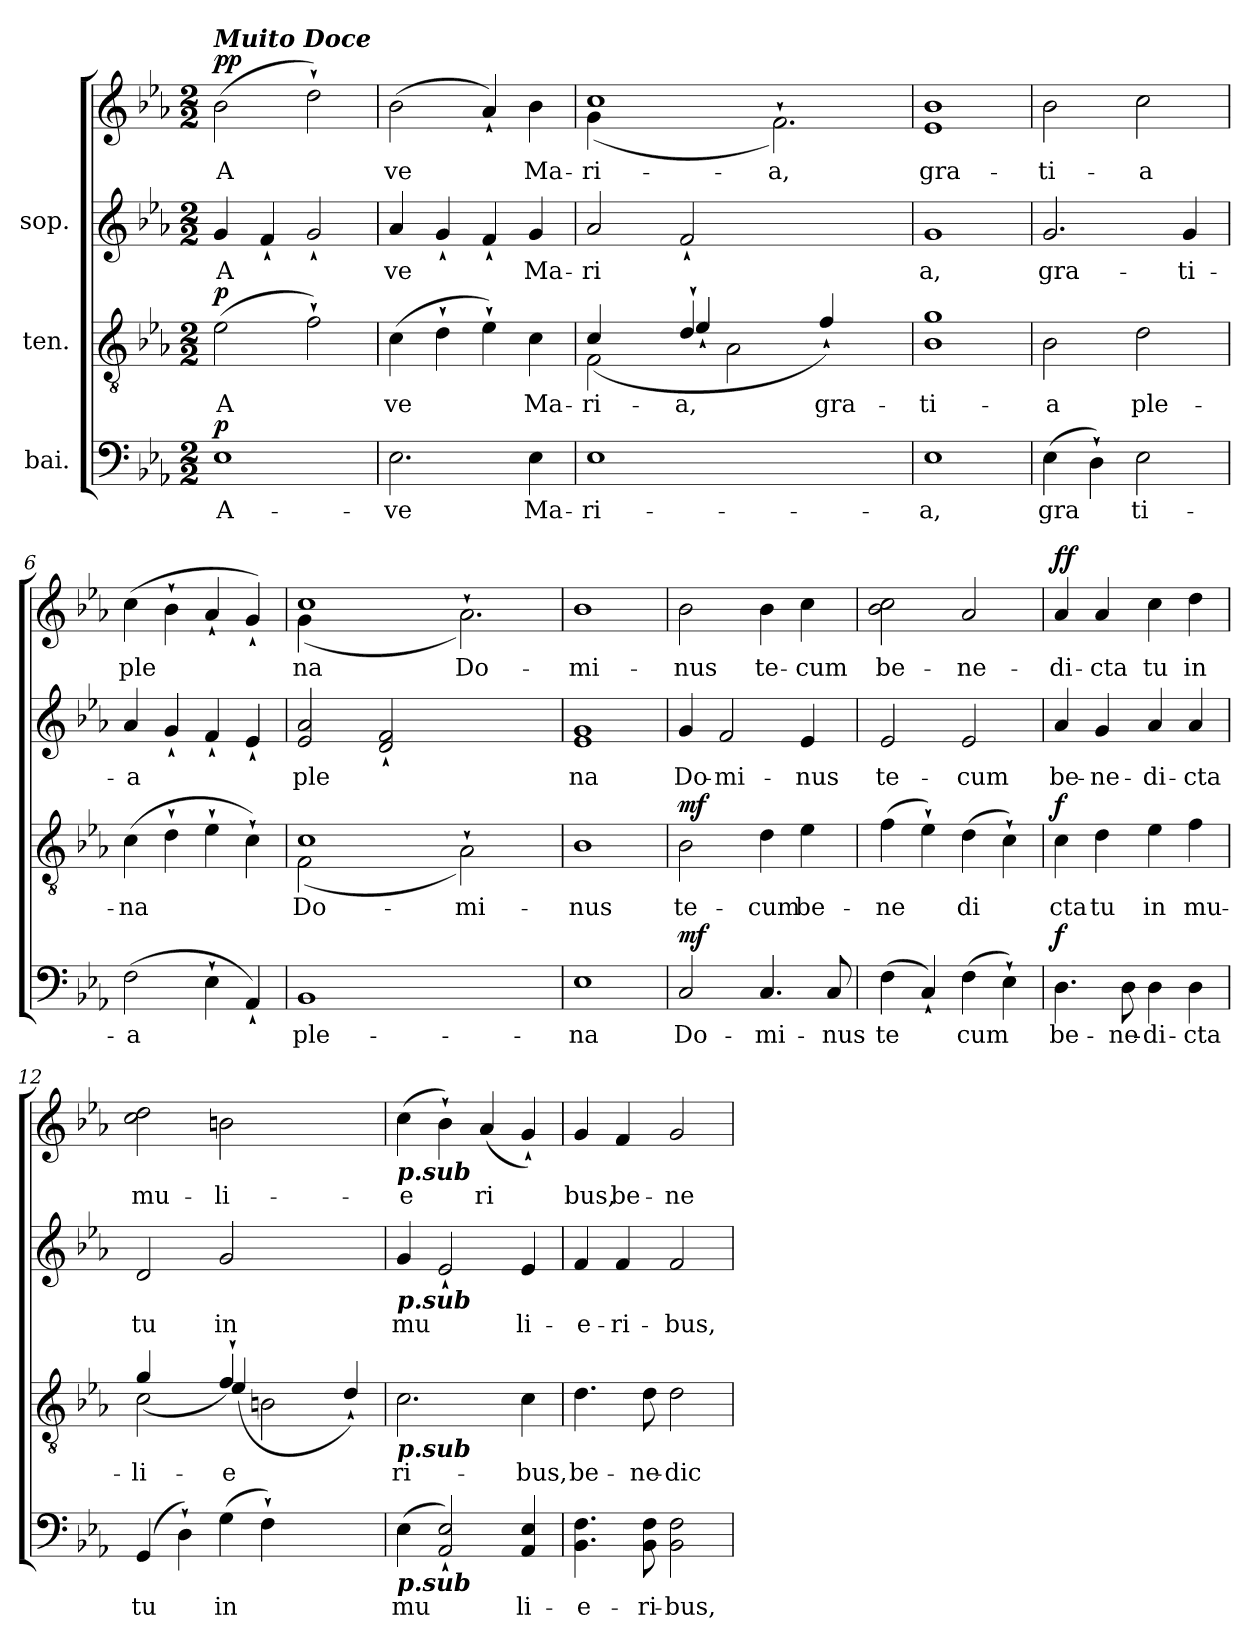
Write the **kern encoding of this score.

**kern	**text	**dynam	**kern	**text	**dynam	**kern	**text	**kern	**text	**dynam
*part3	*part3	*part3	*part2	*part2	*part2	*part1	*part1	*part1	*part1	*part1
*staff4	*staff4	*staff4	*staff3	*staff3	*staff3	*staff2	*staff2	*staff1	*staff1	*staff1/2
*I"bai.	*	*	*I"ten.	*	*	*I"sop.	*	*	*	*
!!LO:PB:g=z
*stria5	*	*	*stria5	*	*	*stria5	*	*stria5	*	*
*clefF4	*	*	*clefGv2	*	*	*clefG2	*	*clefG2	*	*
*k[b-e-a-]	*	*	*k[b-e-a-]	*	*	*k[b-e-a-]	*	*k[b-e-a-]	*	*
*E-:	*	*	*E-:	*	*	*E-:	*	*E-:	*	*
*M2/2	*	*	*M2/2	*	*	*M2/2	*	*M2/2	*	*
*MM140	*	*	*MM140	*	*	*MM140	*	*MM140	*	*
=1	=1	=1	=1	=1	=1	=1	=1	=1	=1	=1
!	!	!	!	!	!	!	!	!LO:TX:a:Bi:t=Muito Doce	!	!
!	!LO:LY:b	!LO:DY:b	!	!LO:LY:b	!LO:DY:b	!	!LO:LY:b	!	!LO:LY:b	!LO:DY:b=2
!	!	!	!	!	!	!	!	!	!	!LO:DY:n=1:b
1E-	A-	p	(>2e-\	A-	p	4g/	-A-	(>2b-\	A-	p p
!	!	!	!	!	!	!	!LO:LY:b	!	!	!
.	.	.	.	.	.	4f`</	--	.	.	.
!	!	!	!	!LO:LY:b	!	!	!LO:LY:b	!	!LO:LY:b	!
.	.	.	2f`>\)	--	.	2g`</	--	2dd`>\)	--	.
=2	=2	=2	=2	=2	=2	=2	=2	=2	=2	=2
!	!LO:LY:b	!	!	!LO:LY:b	!	!	!LO:LY:b	!	!LO:LY:b	!
2.E-\	-ve	.	(>4c\	-ve	.	4a-/	-ve	(>2b-\	-ve	.
!	!	!	!	!LO:LY:b	!	!	!LO:LY:b	!	!	!
.	.	.	4d`>\	.	.	4g`</	.	.	.	.
!	!	!	!	!LO:LY:b	!	!	!LO:LY:b	!	!LO:LY:b	!
.	.	.	4e-`>\)	.	.	4f`</	.	4a-`</)	.	.
!	!LO:LY:b	!	!	!LO:LY:b	!	!	!LO:LY:b	!	!LO:LY:b	!
4E-\	Ma-	.	4c\	Ma-	.	4g/	Ma-	4b-\	Ma-	.
=3	=3	=3	=3	=3	=3	=3	=3	=3	=3	=3
!	!LO:LY:b	!	!	!LO:LY:b	!	!	!LO:LY:b	!	!LO:LY:b	!
*	*	*	*^	*	*	*	*	*^	*	*
1E-	-ri-	.	2F\	(>4c/	-ri-	.	2a-/	ri-	1cc	(>4g\	-ri-	.
.	.	.	.	4ryy	.	.	.	.	.	1.ryy	.	.
!	!	!	!	!	!LO:LY:b	!	!	!	!	!	!	!
!	!	!	!	!	!LO:LY:b	!	!	!LO:LY:b	!	!	!	!
.	.	.	4d`</	4e-`</	a,	.	2f`</	--	.	.	.	.
.	.	.	2A-\	4ryy	.	.	.	.	.	.	.	.
!	!	!	!	!	!	!	!	!	!	!	!LO:LY:b	!
2.ryy	.	.	.	2.ryy	.	.	2.ryy	.	2.f`>\)	.	-a,	.
!	!	!	!	!	!LO:LY:b	!	!	!	!	!	!	!
.	.	.	4f`</)	.	gra-	.	.	.	.	.	.	.
.	.	.	4ryy	.	.	.	.	.	.	.	.	.
*	*	*	*v	*v	*	*	*	*	*v	*v	*	*
=4	=4	=4	=4	=4	=4	=4	=4	=4	=4	=4
!	!LO:LY:b	!	!	!LO:LY:b	!	!	!LO:LY:b	!	!LO:LY:b	!
1E-	-a,	.	1g 1B-	-ti-	.	1g	-a,	1b- 1e-	-gra-	.
=5	=5	=5	=5	=5	=5	=5	=5	=5	=5	=5
!	!LO:LY:b	!LO:DY:b	!	!LO:LY:b	!	!	!LO:LY:b	!	!LO:LY:b	!
!	!	!LO:DY:n=1:a	!	!	!	!	!	!	!	!LO:DY:b=2
!	!	!	!	!	!	!	!	!	!	!LO:DY:n=1:b
(>4E-\	gra-	mp mp	2B-\	-a	.	2.g/	gra-	2b-\	ti-	mp mp
!	!LO:LY:b	!	!	!	!	!	!	!	!	!
4D`>\)	-	.	.	.	.	.	.	.	.	.
!	!LO:LY:b	!	!	!LO:LY:b	!	!	!	!	!LO:LY:b	!
2E-\	ti-	.	2d\	ple-	.	.	.	2cc\	-a	.
!	!	!	!	!	!	!	!LO:LY:b	!	!	!
.	.	.	.	.	.	4g/	-ti-	.	.	.
=6	=6	=6	=6	=6	=6	=6	=6	=6	=6	=6
!	!LO:LY:b	!	!	!LO:LY:b	!	!	!LO:LY:b	!	!LO:LY:b	!
(>2F\	-a	.	(>4c\	-na	.	4a-/	-a	(>4cc\	-ple-	.
!	!	!	!	!LO:LY:b	!	!	!LO:LY:b	!	!LO:LY:b	!
.	.	.	4d`>\	.	.	4g`</	.	4b-`>\	--	.
!	!LO:LY:b	!	!	!LO:LY:b	!	!	!LO:LY:b	!	!LO:LY:b	!
4E-`>\	.	.	4e-`>\	.	.	4f`</	.	4a-`</	--	.
!	!LO:LY:b	!	!	!LO:LY:b	!	!	!LO:LY:b	!	!LO:LY:b	!
4AA-`</)	.	.	4c`>\)	.	.	4e-`</	.	4g`</)	--	.
!!LO:LB:g=z
=7	=7	=7	=7	=7	=7	=7	=7	=7	=7	=7
!	!LO:LY:b	!	!	!LO:LY:b	!	!	!LO:LY:b	!	!LO:LY:b	!
*	*	*	*^	*	*	*	*	*^	*	*
1BB-	ple-	.	1c	(>2F\	Do-	.	2a-/ 2e-/	-ple-	1cc	(>4g\	na	.
.	.	.	.	.	.	.	.	.	.	1.ryy	.	.
!	!	!	!	!	!	!	!	!LO:LY:b	!	!	!	!
.	.	.	.	4ryy	.	.	2f/`< 2d/`<	--	.	.	.	.
.	.	.	.	1ryy	.	.	.	.	.	.	.	.
!	!	!	!	!	!LO:LY:b	!	!	!	!	!	!LO:LY:b	!
2.ryy	.	.	2A-`>\)	.	-mi-	.	2.ryy	.	2.a-`>\)	.	Do-	.
.	.	.	4ryy	.	.	.	.	.	.	.	.	.
*	*	*	*v	*v	*	*	*	*	*v	*v	*	*
=8	=8	=8	=8	=8	=8	=8	=8	=8	=8	=8
!	!LO:LY:b	!	!	!LO:LY:b	!	!	!LO:LY:b	!	!LO:LY:b	!
1E-	-na	.	1B-	-nus	.	1g 1e-	-na	1b-	-mi-	.
=9	=9	=9	=9	=9	=9	=9	=9	=9	=9	=9
!	!LO:LY:b	!LO:DY:b	!	!LO:LY:b	!LO:DY:b	!	!LO:LY:b	!	!LO:LY:b	!LO:DY:b=2
!	!	!	!	!	!	!	!	!	!	!LO:DY:n=1:b
2C/	Do-	mf	2B-\	te-	mf	4g/	Do-	2b-\	nus	mf mf
!	!	!	!	!	!	!	!LO:LY:b	!	!	!
.	.	.	.	.	.	2f/	-mi-	.	.	.
!	!LO:LY:b	!	!	!LO:LY:b	!	!	!	!	!LO:LY:b	!
4.C/	-mi-	.	4d\	-cum	.	.	.	4b-\	te-	.
!	!	!	!	!LO:LY:b	!	!	!LO:LY:b	!	!LO:LY:b	!
.	.	.	4e-\	be-	.	4e-/	-nus	4cc\	-cum	.
!	!LO:LY:b	!	!	!	!	!	!	!	!	!
8C/	-nus	.	.	.	.	.	.	.	.	.
=10	=10	=10	=10	=10	=10	=10	=10	=10	=10	=10
!	!LO:LY:b	!	!	!LO:LY:b	!	!	!LO:LY:b	!	!LO:LY:b	!
(>4F\	te-	.	(>4f\	-ne-	.	2e-/	-te-	2cc\ 2b-\	be-	.
!	!LO:LY:b	!	!	!LO:LY:b	!	!	!	!	!	!
4C`</)	-	.	4e-`>\)	-	.	.	.	.	.	.
!	!LO:LY:b	!	!	!LO:LY:b	!	!	!LO:LY:b	!	!LO:LY:b	!
(>4F\	cum	.	(>4d\	di-	.	2e-/	-cum	2a-/	-ne-	.
!	!LO:LY:b	!	!	!LO:LY:b	!	!	!	!	!	!
4E-`>\)	.	.	4c`>\)	--	.	.	.	.	.	.
=11	=11	=11	=11	=11	=11	=11	=11	=11	=11	=11
!	!LO:LY:b	!LO:DY:b	!	!LO:LY:b	!LO:DY:b	!	!LO:LY:b	!	!LO:LY:b	!LO:DY:b=2
!	!	!	!	!	!	!	!	!	!	!LO:DY:n=1:b
4.D\	be-	f	4c\	-cta	f	4a-/	be-	4a-/	di-	f f
!	!	!	!	!LO:LY:b	!	!	!LO:LY:b	!	!LO:LY:b	!
.	.	.	4d\	tu	.	4g/	-ne-	4a-/	-cta	.
!	!LO:LY:b	!	!	!	!	!	!	!	!	!
8D\	-ne-	.	.	.	.	.	.	.	.	.
!	!LO:LY:b	!	!	!LO:LY:b	!	!	!LO:LY:b	!	!LO:LY:b	!
4D\	-di-	.	4e-\	in	.	4a-/	-di-	4cc\	tu	.
!	!LO:LY:b	!	!	!LO:LY:b	!	!	!LO:LY:b	!	!LO:LY:b	!
4D\	-cta	.	4f\	mu-	.	4a-/	-cta	4dd\	in	.
=12	=12	=12	=12	=12	=12	=12	=12	=12	=12	=12
!	!LO:LY:b	!	!	!LO:LY:b	!	!	!LO:LY:b	!	!LO:LY:b	!
*	*	*	*^	*	*	*	*	*	*	*
(>4GG/	tu	.	2c\	(>4g/	-li-	.	2d/	-tu	2dd\ 2cc\	mu-	.
!	!LO:LY:b	!	!	!	!	!	!	!	!	!	!
4D`>\)	.	.	.	4ryy	.	.	.	.	.	.	.
!	!LO:LY:b	!	!	!	!LO:LY:b	!	!	!	!	!	!
!	!	!	!	!	!LO:LY:b	!	!	!LO:LY:b	!	!LO:LY:b	!
(>4G\	in	.	4f`</)	(>4e-/	e-	.	2g/	in	2bn\	-li-	.
!	!LO:LY:b	!	!	!	!	!	!	!	!	!	!
4F`>\)	.	.	2Bn\	2.ryy	.	.	.	.	.	.	.
2ryy	.	.	.	.	.	.	2ryy	.	2ryy	.	.
!	!	!	!	!	!LO:LY:b	!	!	!	!	!	!
.	.	.	4d`</)	.	--	.	.	.	.	.	.
*	*	*	*v	*v	*	*	*	*	*	*	*
!!LO:LB:g=z
=13	=13	=13	=13	=13	=13	=13	=13	=13	=13	=13
!	!	!	!	!	!	!	!	!LO:TX:b:Bi:t=p.sub	!	!
!	!	!	!	!	!	!LO:TX:b:Bi:t=p.sub	!	!	!	!
!	!	!	!LO:TX:b:Bi:t=p.sub	!	!	!	!	!	!	!
!LO:TX:b:Bi:t=p.sub	!	!	!	!	!	!	!	!	!	!
!	!LO:LY:b	!	!	!LO:LY:b	!	!	!LO:LY:b	!	!LO:LY:b	!
(>4E-\	mu-	.	2.c\	-ri-	.	4g/	-mu-	(>4cc\	e-	.
!	!LO:LY:b	!	!	!	!	!	!LO:LY:b	!	!LO:LY:b	!
2E-/`< 2AA-/`<)	-	.	.	.	.	2e-`</	-	4b-`>\)	-	.
!	!	!	!	!	!	!	!	!	!LO:LY:b	!
.	.	.	.	.	.	.	.	(>4a-/	ri-	.
!	!LO:LY:b	!	!	!LO:LY:b	!	!	!LO:LY:b	!	!LO:LY:b	!
4E-/ 4AA-/	li-	.	4c\	-bus,	.	4e-/	li-	4g`</)	--	.
=14	=14	=14	=14	=14	=14	=14	=14	=14	=14	=14
!	!LO:LY:b	!	!	!LO:LY:b	!	!	!LO:LY:b	!	!LO:LY:b	!
4.F\ 4.BB-\	-e-	.	4.d\	be-	.	4f/	-e-	4g/	-bus,	.
!	!	!	!	!	!	!	!LO:LY:b	!	!LO:LY:b	!
.	.	.	.	.	.	4f/	-ri-	4f/	be-	.
!	!LO:LY:b	!	!	!LO:LY:b	!	!	!	!	!	!
8F\ 8BB-\	-ri-	.	8d\	-ne-	.	.	.	.	.	.
!	!LO:LY:b	!	!	!LO:LY:b	!	!	!LO:LY:b	!	!LO:LY:b	!
2F\ 2BB-\	-bus,	.	2d\	-dic-	.	2f/	-bus,	2g/	-ne-	.
=	=	=	=	=	=	=	=	=	=	=
*-	*-	*-	*-	*-	*-	*-	*-	*-	*-	*-
